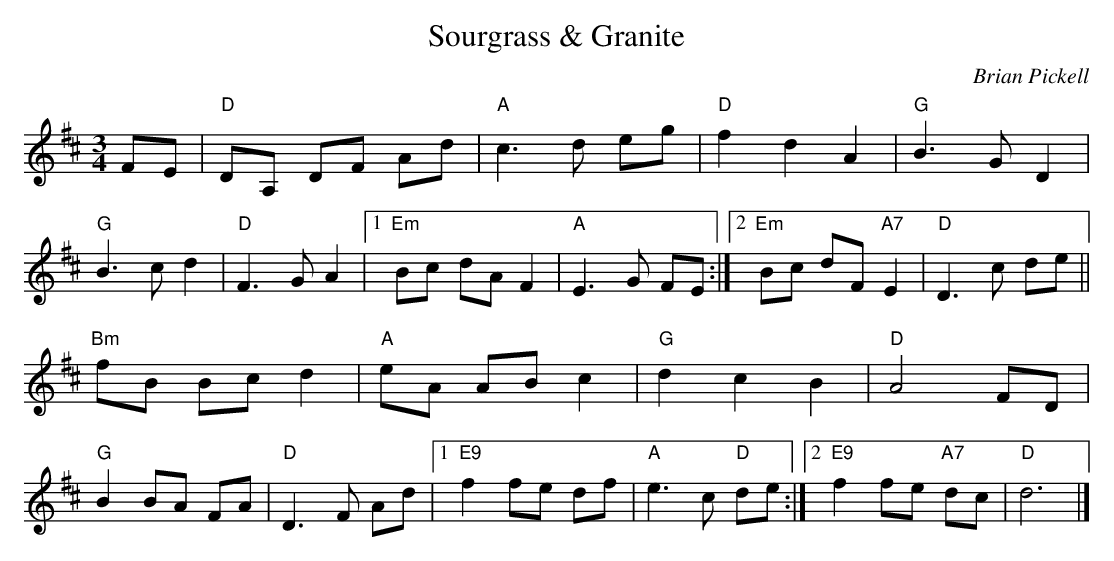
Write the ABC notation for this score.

X:1
T:Sourgrass & Granite
M:3/4
L:1/8
C:Brian Pickell
K:D
FE|"D"DA, DF Ad|"A"c3d eg|"D"f2 d2 A2|"G"B3G D2|
"G"B3c d2|"D"F3G A2|1 "Em"Bc dA F2|"A"E3G FE:|2 "Em"Bc dF "A7"E2|"D"D3c de||
"Bm"fB Bc d2|"A"eA AB c2|"G"d2 c2 B2|"D"A4 FD|
"G"B2 BA FA|"D"D3F Ad|1 "E9"f2 fe df|"A"e3c "D"de:|2 "E9"f2 fe "A7"dc|"D"d6|]
